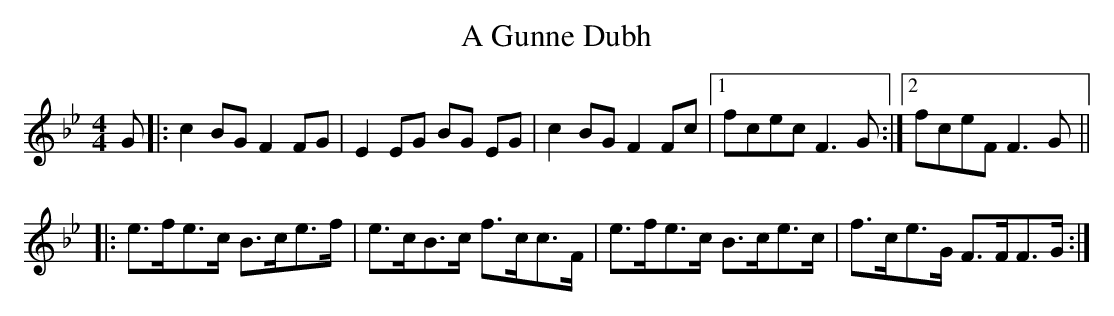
X:1
T: A Gunne Dubh
M: 4/4
L: 1/8
K: Gmin
G|:c2BGF2 FG|E2 EG BG EG|c2 BG F2 Fc|1 fcec F3 G:|2 fceFF3 G||
|:e>fe>c B>ce>f|e>cB>c f>cc>F|e>fe>c B>ce>c|f>ce>G F>FF>G:|
